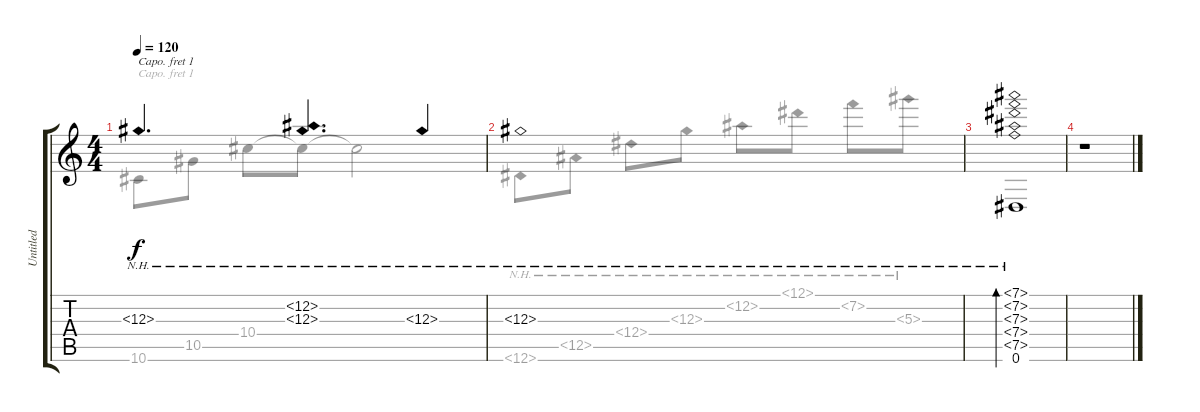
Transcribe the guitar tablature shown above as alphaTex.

\track ("Untitled" "Untitled") {instrument acousticguitarsteel}
\staff {score tabs}
\capo 1
\tuning (D4 A3 G3 D3 A2 D2) {hide}
\voice
\ts (4 4)
\tempo 120
\clef g2
\ks c
12.3{nh}.4{d dy f} (12.2{nh} 12.3{nh}).4{d} 12.3{nh}.4 |
12.3{nh}.1 |
(7.1{nh} 7.2{nh} 7.3{nh} 7.4{nh} 7.5{nh} 0.6).1{bd 30} |
r.1
\voice
\clef g2
\ottava regular
\simile none
\ks c
10.6.8{dy f} 10.5.8 10.4.8 10.4{t}.8 10.4{t}.2 |
12.6{nh}.8 12.5{nh}.8 12.4{nh}.8 12.3{nh}.8 12.2{nh}.8 12.1{nh}.8 7.2{nh}.8 5.3{nh}.8 |
|
